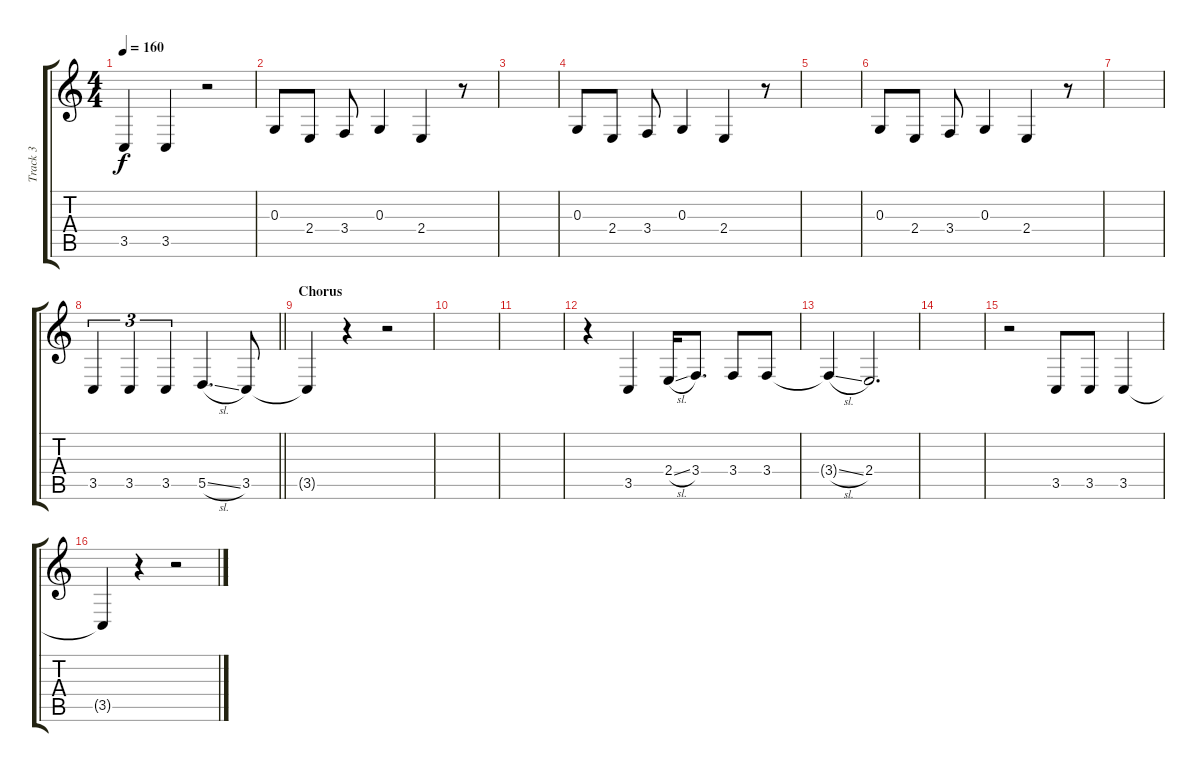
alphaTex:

\track ("Track 3" "Track 3") {instrument tenorsax}
\staff {score tabs}
\tuning (E4 B3 G3 D3 A2 E2) {hide}
\ts (4 4)
\tempo 160
\clef g2
\ks c
3.5.4{dy f} 3.5.4 r.2 |
0.3.8 2.4.8 3.4.8 0.3.4 2.4.4 r.8 |
|
0.3.8 2.4.8 3.4.8 0.3.4 2.4.4 r.8 |
|
0.3.8 2.4.8 3.4.8 0.3.4 2.4.4 r.8 |
|
\barLineRight lightlight
3.5.4{tu (3 2) balance 8} 3.5.4{tu (3 2)} 3.5.4{tu (3 2)} 5.5{sl}.4{d} 3.5.8 |
\section ("" "Chorus")
3.5{t}.4 r.4 r.2 |
|
|
r.4 3.5.4 2.4{sl}.16 3.4.8{d} 3.4.8 3.4.8 |
3.4{sl t}.4 2.4.2{d} |
|
r.2 3.5.8 3.5.8 3.5.4 |
3.5{t}.4 r.4 r.2
